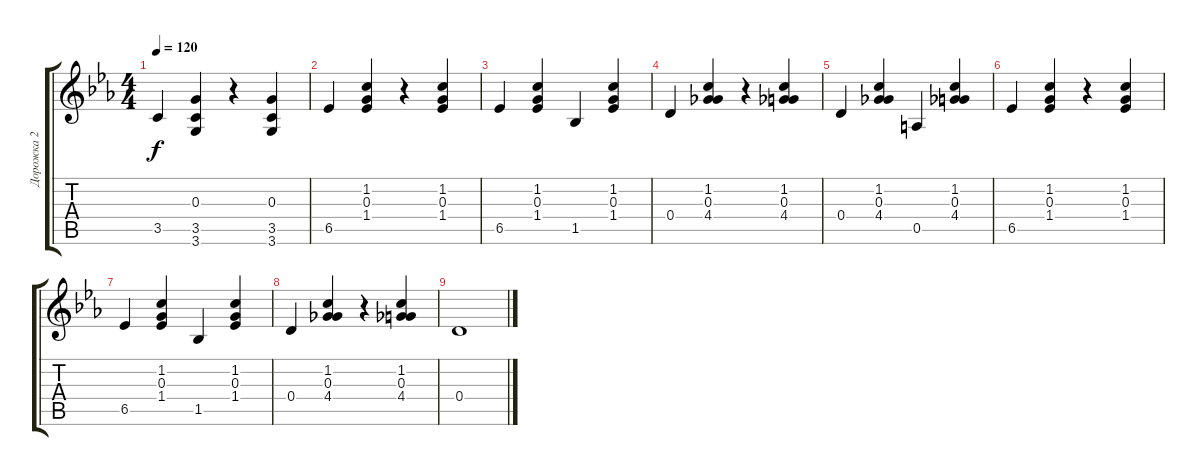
\track ("Дорожка 2" "Дорожка 2") {instrument acousticguitarsteel}
\staff {score tabs}
\tuning (E4 B3 G3 D3 A2 E2) {hide}
\ts (4 4)
\tempo 120
\clef g2
\ks cminor
3.5.4{dy f} (0.3 3.5 3.6).4 r.4 (0.3 3.5 3.6).4 |
6.5.4 (1.2 0.3 1.4).4 r.4 (1.2 0.3 1.4).4 |
6.5.4 (1.2 0.3 1.4).4 1.5.4 (1.2 0.3 1.4).4 |
0.4.4 (1.2 0.3 4.4).4 r.4 (1.2 0.3 4.4).4 |
0.4.4 (1.2 0.3 4.4).4 0.5.4 (1.2 0.3 4.4).4 |
6.5.4 (1.2 0.3 1.4).4 r.4 (1.2 0.3 1.4).4 |
6.5.4 (1.2 0.3 1.4).4 1.5.4 (1.2 0.3 1.4).4 |
0.4.4 (1.2 0.3 4.4).4 r.4 (1.2 0.3 4.4).4 |
0.4.1
